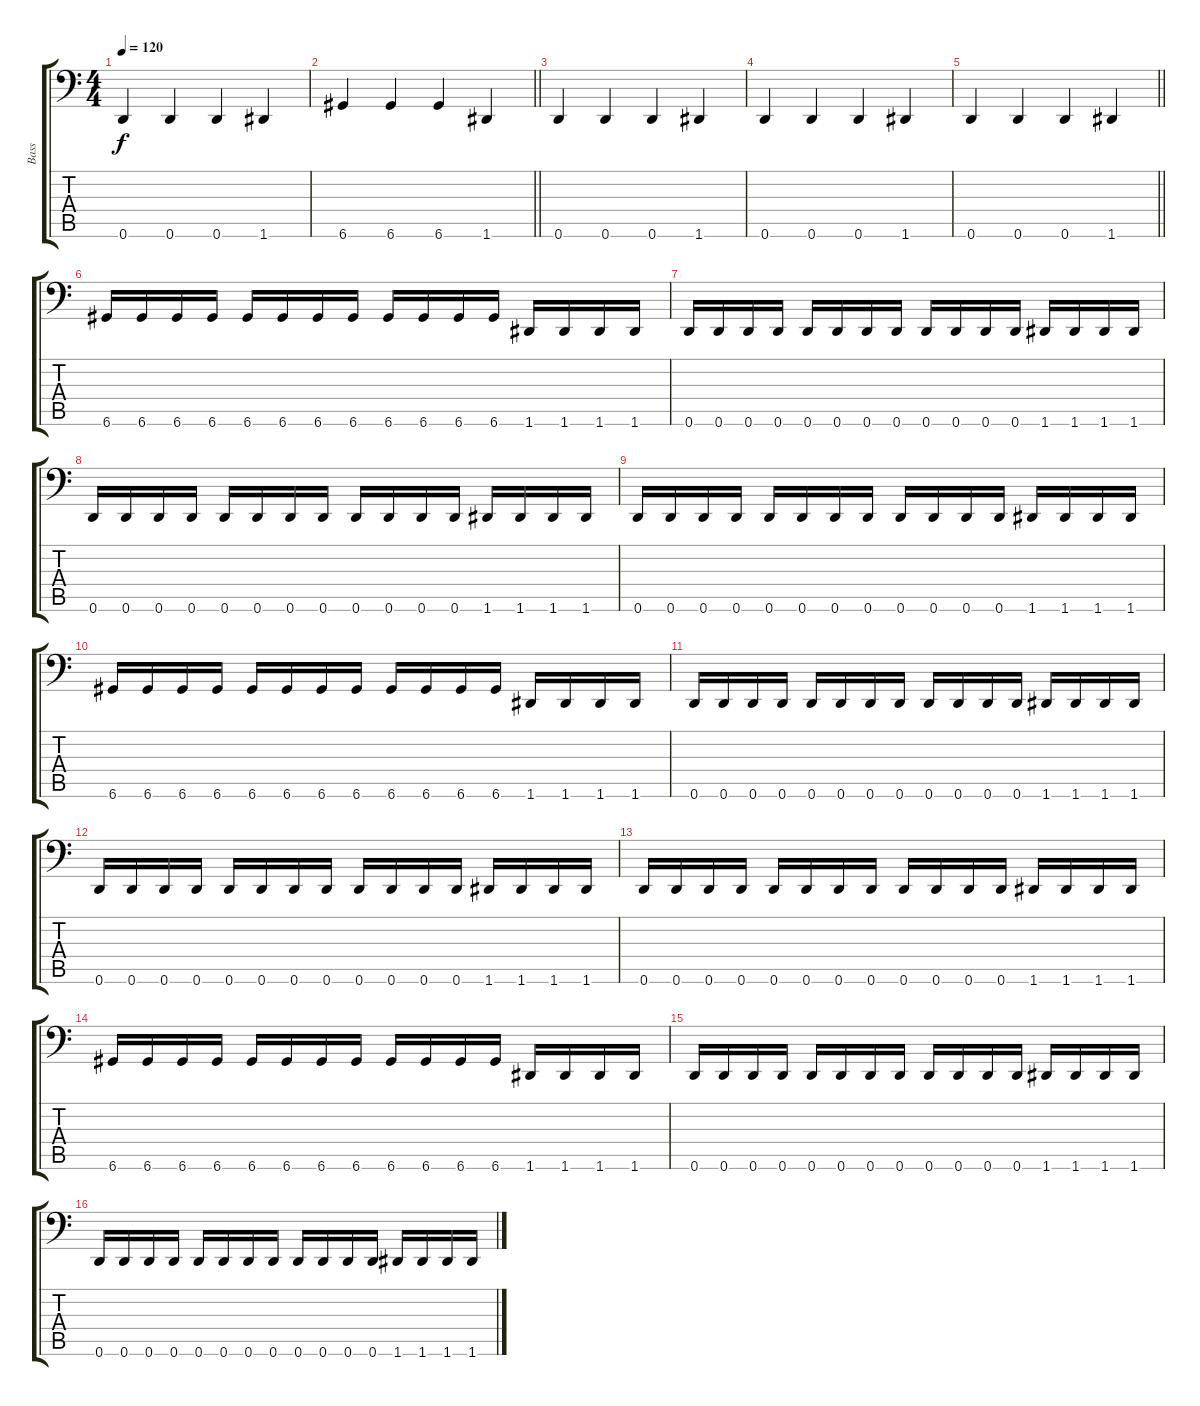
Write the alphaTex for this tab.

\track ("Bass" "Bass") {instrument electricbassfinger}
\staff {score tabs}
\tuning (D3 A2 F2 C2 G1 D1) {hide}
\ts (4 4)
\tempo 120
\clef f4
\ks c
0.6.4{dy f} 0.6.4 0.6.4 1.6.4 |
\barLineRight lightlight
6.6.4 6.6.4 6.6.4 1.6.4 |
0.6.4 0.6.4 0.6.4 1.6.4 |
0.6.4 0.6.4 0.6.4 1.6.4 |
\barLineRight lightlight
0.6.4 0.6.4 0.6.4 1.6.4 |
\section ("" "")
6.6.16 6.6.16 6.6.16 6.6.16 6.6.16 6.6.16 6.6.16 6.6.16 6.6.16 6.6.16 6.6.16 6.6.16 1.6.16 1.6.16 1.6.16 1.6.16 |
0.6.16 0.6.16 0.6.16 0.6.16 0.6.16 0.6.16 0.6.16 0.6.16 0.6.16 0.6.16 0.6.16 0.6.16 1.6.16 1.6.16 1.6.16 1.6.16 |
0.6.16 0.6.16 0.6.16 0.6.16 0.6.16 0.6.16 0.6.16 0.6.16 0.6.16 0.6.16 0.6.16 0.6.16 1.6.16 1.6.16 1.6.16 1.6.16 |
0.6.16 0.6.16 0.6.16 0.6.16 0.6.16 0.6.16 0.6.16 0.6.16 0.6.16 0.6.16 0.6.16 0.6.16 1.6.16 1.6.16 1.6.16 1.6.16 |
6.6.16 6.6.16 6.6.16 6.6.16 6.6.16 6.6.16 6.6.16 6.6.16 6.6.16 6.6.16 6.6.16 6.6.16 1.6.16 1.6.16 1.6.16 1.6.16 |
0.6.16 0.6.16 0.6.16 0.6.16 0.6.16 0.6.16 0.6.16 0.6.16 0.6.16 0.6.16 0.6.16 0.6.16 1.6.16 1.6.16 1.6.16 1.6.16 |
0.6.16 0.6.16 0.6.16 0.6.16 0.6.16 0.6.16 0.6.16 0.6.16 0.6.16 0.6.16 0.6.16 0.6.16 1.6.16 1.6.16 1.6.16 1.6.16 |
0.6.16 0.6.16 0.6.16 0.6.16 0.6.16 0.6.16 0.6.16 0.6.16 0.6.16 0.6.16 0.6.16 0.6.16 1.6.16 1.6.16 1.6.16 1.6.16 |
6.6.16 6.6.16 6.6.16 6.6.16 6.6.16 6.6.16 6.6.16 6.6.16 6.6.16 6.6.16 6.6.16 6.6.16 1.6.16 1.6.16 1.6.16 1.6.16 |
0.6.16 0.6.16 0.6.16 0.6.16 0.6.16 0.6.16 0.6.16 0.6.16 0.6.16 0.6.16 0.6.16 0.6.16 1.6.16 1.6.16 1.6.16 1.6.16 |
0.6.16 0.6.16 0.6.16 0.6.16 0.6.16 0.6.16 0.6.16 0.6.16 0.6.16 0.6.16 0.6.16 0.6.16 1.6.16 1.6.16 1.6.16 1.6.16
